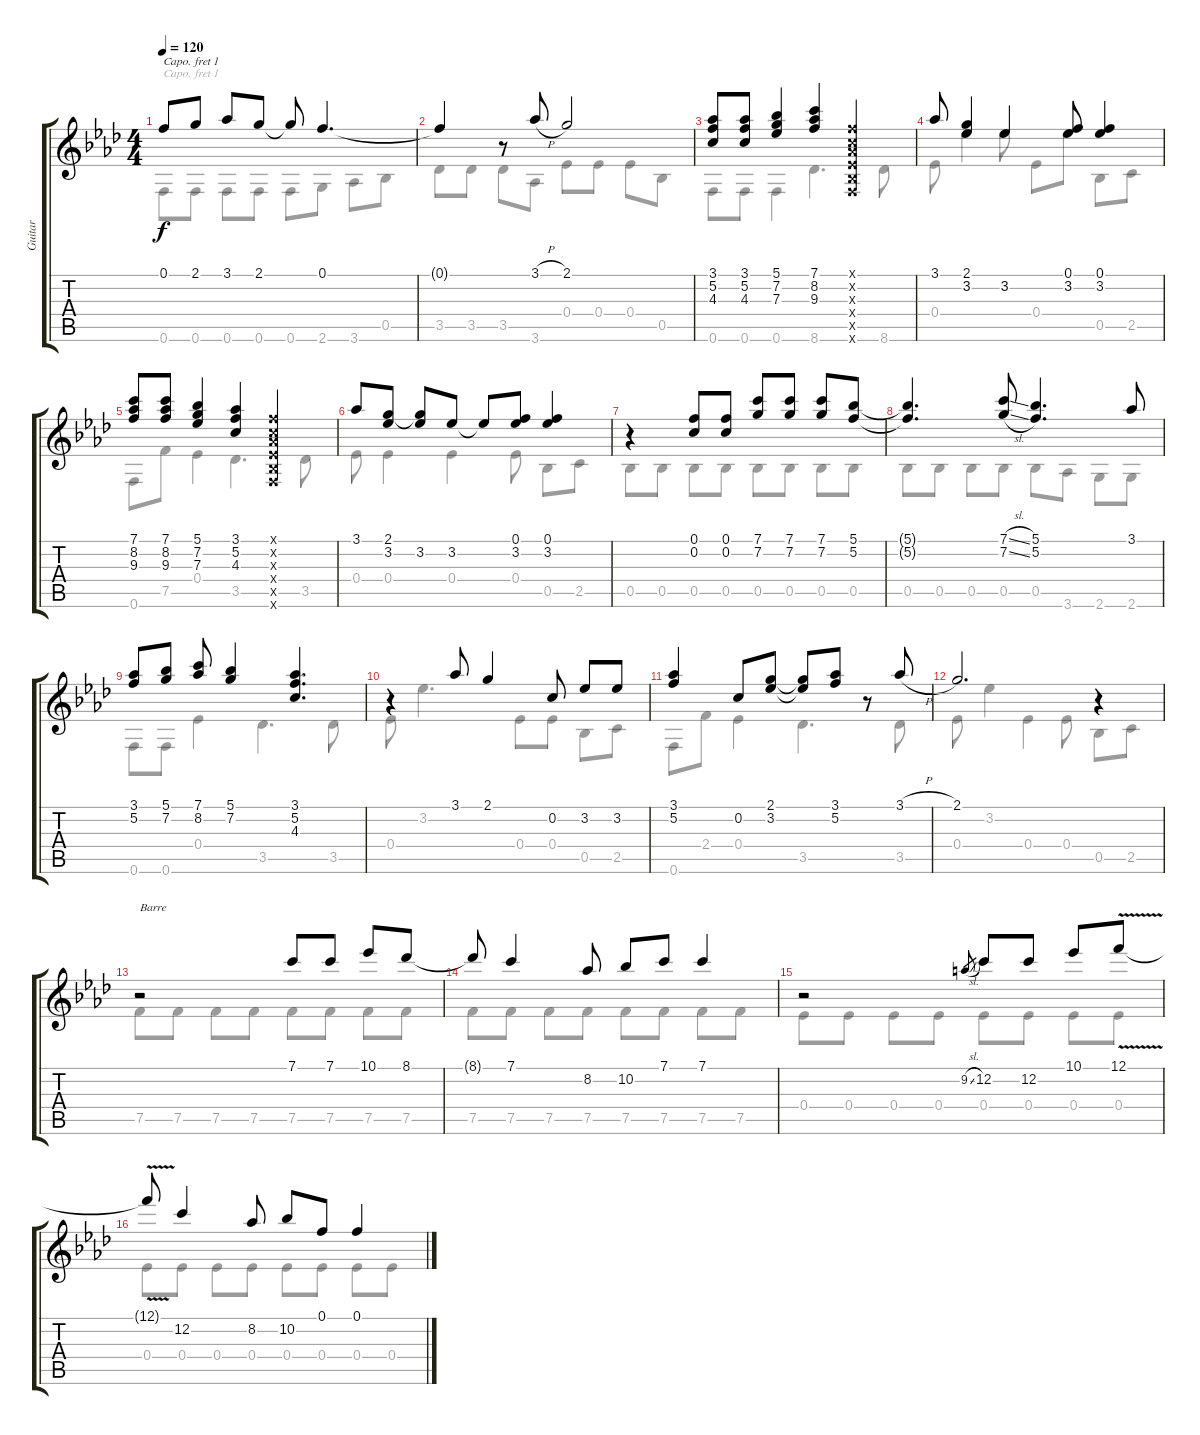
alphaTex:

\track ("Guitar" "Guitar") {instrument acousticguitarsteel}
\staff {score tabs}
\capo 1
\tuning (E4 B3 G3 D3 A2 E2) {hide}
\voice
\ts (4 4)
\tempo 120
\clef g2
\ks ab
0.1.8{dy f} 2.1.8 3.1.8 2.1.8 2.1{t}.8 0.1.4{d} |
0.1{t}.4 r.8 3.1{h}.8 2.1.2 |
(3.1 5.2 4.3).8 (3.1 5.2 4.3).8 (5.1 7.2 7.3).4 (7.1 8.2 9.3).4 (0.1{x} 0.2{x} 0.3{x} 0.4{x} 0.5{x} 0.6{x}).4 |
3.1.8 (2.1 3.2).4 3.2.4 (0.1 3.2).8 (0.1 3.2).4 |
(7.1 8.2 9.3).8 (7.1 8.2 9.3).8 (5.1 7.2 7.3).4 (3.1 5.2 4.3).4 (0.1{x} 0.2{x} 0.3{x} 0.4{x} 0.5{x} 0.6{x}).4 |
3.1.8 (2.1 3.2).8 (2.1{t} 3.2).8 3.2.8 3.2{t}.8 (0.1 3.2).8 (0.1 3.2).4 |
r.4 (0.1 0.2).8 (0.1 0.2).8 (7.1 7.2).8 (7.1 7.2).8 (7.1 7.2).8 (5.1 5.2).8 |
(5.1{t} 5.2{t}).4{d} (7.1{sl} 7.2{sl}).8 (5.1 5.2).4{d} 3.1.8 |
(3.1 5.2).8 (5.1 7.2).8 (7.1 8.2).8 (5.1 7.2).4 (3.1 5.2 4.3).4{d} |
r.4 3.1.8 2.1.4 0.2.8 3.2.8 3.2.8 |
(3.1 5.2).4 0.2.8 (2.1 3.2).8 (2.1{t} 3.2{t}).8 (3.1 5.2).8 r.8 3.1{h}.8 |
2.1.2{d} r.4 |
r.2{txt "Barre"} 7.1.8 7.1.8 10.1.8 8.1.8 |
8.1{t}.8 7.1.4 8.2.8 10.2.8 7.1.8 7.1.4 |
r.2 9.2{sl}.8{gr} 12.2.8 12.2.8 10.1.8 12.1{v}.8 |
12.1{t}.8 12.2.4 8.2.8 10.2.8 0.1.8 0.1.4
\voice
\clef g2
\ottava regular
\simile none
\ks ab
0.6.8{dy f} 0.6.8 0.6.8 0.6.8 0.6.8 2.6.8 3.6.8 0.5.8 |
3.5.8 3.5.8 3.5.8 3.6.8 0.4.8 0.4.8 0.4.8 0.5.8 |
0.6.8 0.6.8 0.6.4 8.6.4{d} 8.6.8 |
0.4.8 3.2.4 3.2.8 0.4.8 3.2.8 0.5.8 2.5.8 |
0.6.8 7.5.8 0.4.4 3.5.4{d} 3.5.8 |
0.4.8 0.4.4 0.4.4 0.4.8 0.5.8 2.5.8 |
0.5.8 0.5.8 0.5.8 0.5.8 0.5.8 0.5.8 0.5.8 0.5.8 |
0.5.8 0.5.8 0.5.8 0.5.8 0.5.8 3.6.8 2.6.8 2.6.8 |
0.6.8 0.6.8 0.4.4 3.5.4{d} 3.5.8 |
0.4.8 3.2.4{d} 0.4.8 0.4.8 0.5.8 2.5.8 |
0.6.8 2.4.8 0.4.4 3.5.4{d} 3.5.8 |
0.4.8 3.2.4 0.4.4 0.4.8 0.5.8 2.5.8 |
7.5.8 7.5.8 7.5.8 7.5.8 7.5.8 7.5.8 7.5.8 7.5.8 |
7.5.8 7.5.8 7.5.8 7.5.8 7.5.8 7.5.8 7.5.8 7.5.8 |
0.4.8 0.4.8 0.4.8 0.4.8 0.4.8 0.4.8 0.4.8 0.4.8 |
0.4.8 0.4.8 0.4.8 0.4.8 0.4.8 0.4.8 0.4.8 0.4.8
